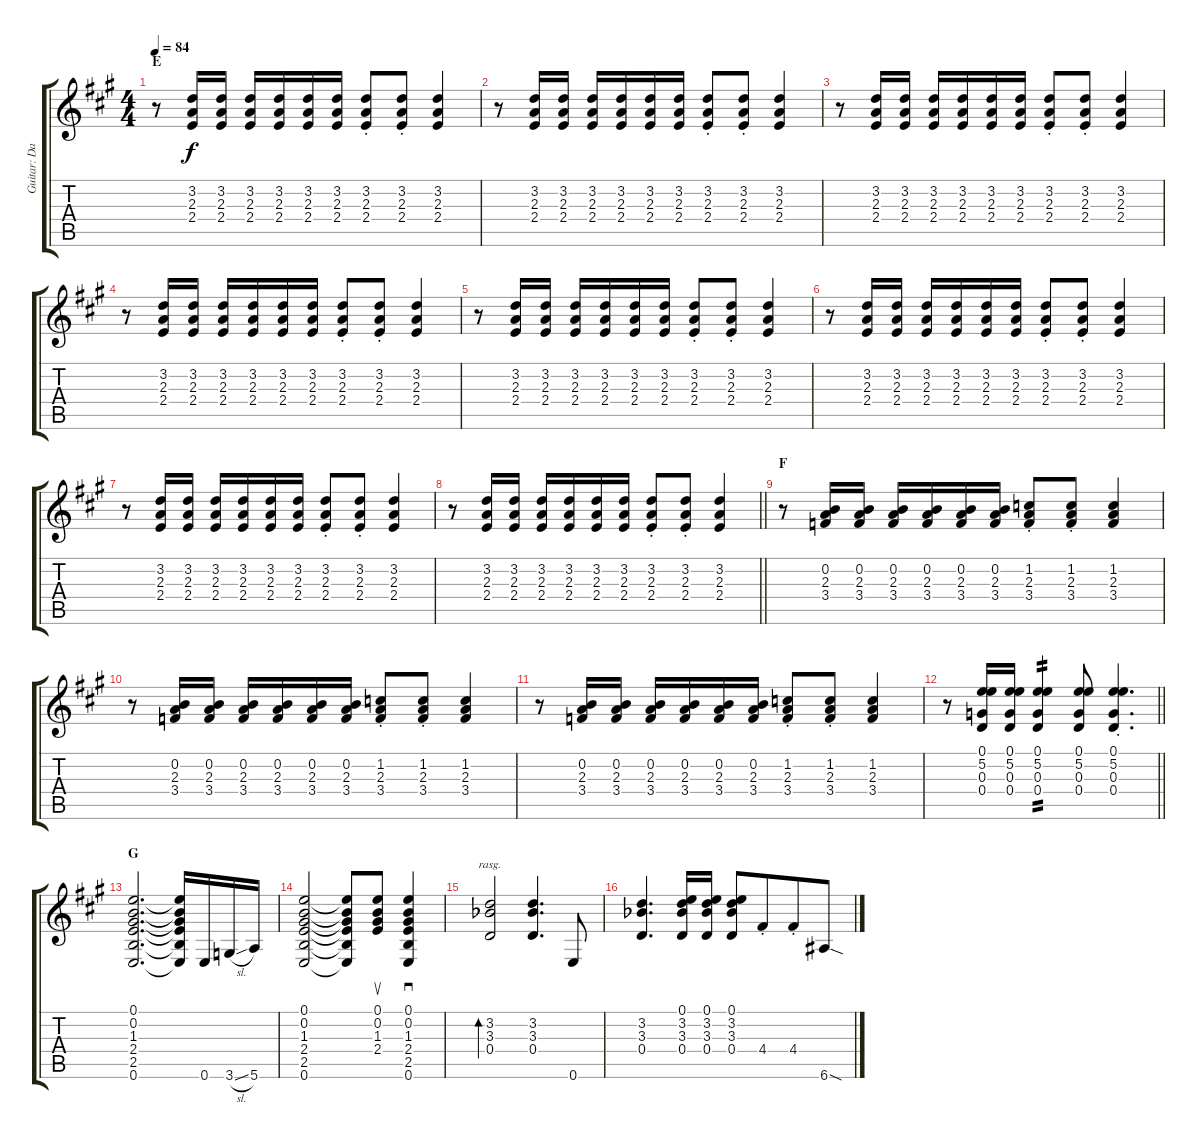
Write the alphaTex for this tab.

\track ("Guitar: David Gilmour" "Guitar: Da") {instrument distortionguitar}
\staff {score tabs}
\tuning (E4 B3 G3 D3 A2 E2) {hide}
\ts (4 4)
\section ("" "E")
\tempo 84
\clef g2
\ks a
r.8{dy f} (3.2 2.3 2.4).16 (3.2 2.3 2.4).16 (3.2 2.3 2.4).16 (3.2 2.3 2.4).16 (3.2 2.3 2.4).16 (3.2 2.3 2.4).16 (3.2{st} 2.3{st} 2.4{st}).8 (3.2{st} 2.3{st} 2.4{st}).8 (3.2 2.3 2.4).4 |
r.8 (3.2 2.3 2.4).16 (3.2 2.3 2.4).16 (3.2 2.3 2.4).16 (3.2 2.3 2.4).16 (3.2 2.3 2.4).16 (3.2 2.3 2.4).16 (3.2{st} 2.3{st} 2.4{st}).8 (3.2{st} 2.3{st} 2.4{st}).8 (3.2 2.3 2.4).4 |
r.8 (3.2 2.3 2.4).16 (3.2 2.3 2.4).16 (3.2 2.3 2.4).16 (3.2 2.3 2.4).16 (3.2 2.3 2.4).16 (3.2 2.3 2.4).16 (3.2{st} 2.3{st} 2.4{st}).8 (3.2{st} 2.3{st} 2.4{st}).8 (3.2 2.3 2.4).4 |
r.8 (3.2 2.3 2.4).16 (3.2 2.3 2.4).16 (3.2 2.3 2.4).16 (3.2 2.3 2.4).16 (3.2 2.3 2.4).16 (3.2 2.3 2.4).16 (3.2{st} 2.3{st} 2.4{st}).8 (3.2{st} 2.3{st} 2.4{st}).8 (3.2 2.3 2.4).4 |
r.8 (3.2 2.3 2.4).16 (3.2 2.3 2.4).16 (3.2 2.3 2.4).16 (3.2 2.3 2.4).16 (3.2 2.3 2.4).16 (3.2 2.3 2.4).16 (3.2{st} 2.3{st} 2.4{st}).8 (3.2{st} 2.3{st} 2.4{st}).8 (3.2 2.3 2.4).4 |
r.8 (3.2 2.3 2.4).16 (3.2 2.3 2.4).16 (3.2 2.3 2.4).16 (3.2 2.3 2.4).16 (3.2 2.3 2.4).16 (3.2 2.3 2.4).16 (3.2{st} 2.3{st} 2.4{st}).8 (3.2{st} 2.3{st} 2.4{st}).8 (3.2 2.3 2.4).4 |
r.8 (3.2 2.3 2.4).16 (3.2 2.3 2.4).16 (3.2 2.3 2.4).16 (3.2 2.3 2.4).16 (3.2 2.3 2.4).16 (3.2 2.3 2.4).16 (3.2{st} 2.3{st} 2.4{st}).8 (3.2{st} 2.3{st} 2.4{st}).8 (3.2 2.3 2.4).4 |
\barLineRight lightlight
r.8 (3.2 2.3 2.4).16 (3.2 2.3 2.4).16 (3.2 2.3 2.4).16 (3.2 2.3 2.4).16 (3.2 2.3 2.4).16 (3.2 2.3 2.4).16 (3.2{st} 2.3{st} 2.4{st}).8 (3.2{st} 2.3{st} 2.4{st}).8 (3.2 2.3 2.4).4 |
\section ("" "F")
r.8 (0.2 2.3 3.4).16 (0.2 2.3 3.4).16 (0.2 2.3 3.4).16 (0.2 2.3 3.4).16 (0.2 2.3 3.4).16 (0.2 2.3 3.4).16 (1.2{st} 2.3{st} 3.4{st}).8 (1.2{st} 2.3{st} 3.4{st}).8 (1.2 2.3 3.4).4 |
r.8 (0.2 2.3 3.4).16 (0.2 2.3 3.4).16 (0.2 2.3 3.4).16 (0.2 2.3 3.4).16 (0.2 2.3 3.4).16 (0.2 2.3 3.4).16 (1.2{st} 2.3{st} 3.4{st}).8 (1.2{st} 2.3{st} 3.4{st}).8 (1.2 2.3 3.4).4 |
r.8 (0.2 2.3 3.4).16 (0.2 2.3 3.4).16 (0.2 2.3 3.4).16 (0.2 2.3 3.4).16 (0.2 2.3 3.4).16 (0.2 2.3 3.4).16 (1.2{st} 2.3{st} 3.4{st}).8 (1.2{st} 2.3{st} 3.4{st}).8 (1.2 2.3 3.4).4 |
\barLineRight lightlight
r.8 (0.1 5.2 0.3 0.4).16 (0.1 5.2 0.3 0.4).16 (0.1 5.2 0.3 0.4).4{tp 2} (0.1 5.2 0.3 0.4).8 (0.1{st} 5.2{st} 0.3{st} 0.4{st}).4{d} |
\section ("" "G")
(0.1 0.2 1.3 2.4 2.5 0.6).2{d} (0.1{t} 0.2{t} 1.3{t} 2.4{t} 2.5{t} 0.6{t}).16 0.6.16 3.6{sl}.16 5.6.16 |
(0.1 0.2 1.3 2.4 2.5 0.6).2 (0.1{t} 0.2{t} 1.3{t} 2.4{t} 2.5{t} 0.6{t}).8 (0.1 0.2 1.3 2.4).8{su} (0.1 0.2 1.3 2.4 2.5 0.6).4{sd} |
(3.2 3.3{acc b} 0.4).2{bd 480 rasg ii} (3.2 3.3{acc b} 0.4).4{d} 0.6.8 |
(3.2 3.3{acc b} 0.4).4{d} (0.1 3.2 3.3{acc b} 0.4).16 (0.1 3.2 3.3{acc b} 0.4).16 (0.1 3.2 3.3{acc b} 0.4).8 4.4{st}.8{beam merge} 4.4{st}.8 6.6{sod}.8
